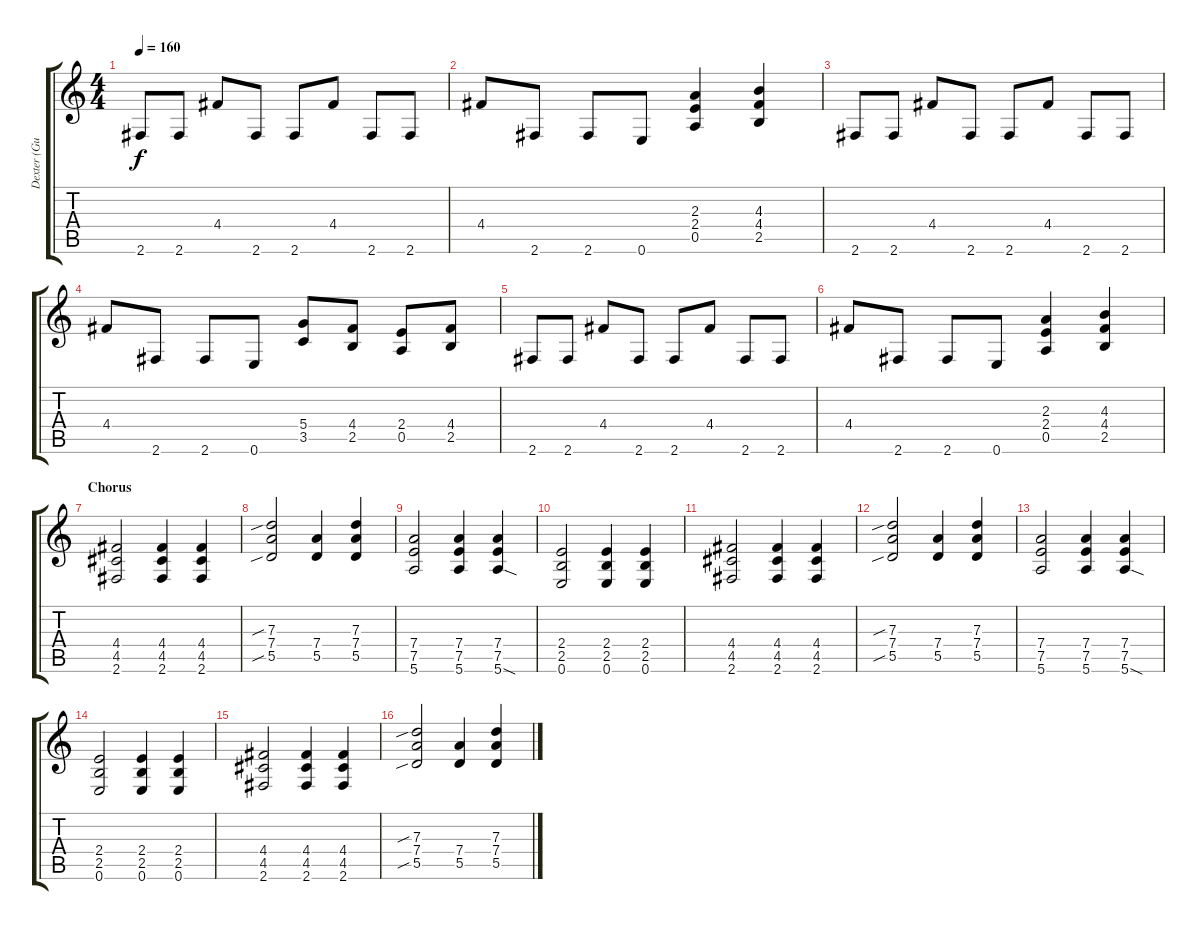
\track ("Dexter (Guit.)" "Dexter (Gu") {instrument distortionguitar}
\staff {score tabs}
\tuning (E4 B3 G3 D3 A2 E2) {hide}
\ts (4 4)
\tempo 160
\clef g2
\ks c
2.6.8{dy f} 2.6.8 4.4.8 2.6.8 2.6.8 4.4.8 2.6.8 2.6.8 |
4.4.8 2.6.8 2.6.8 0.6.8 (2.3 2.4 0.5).4 (4.3 4.4 2.5).4 |
\section ("" "")
2.6.8{volume 13} 2.6.8 4.4.8 2.6.8 2.6.8 4.4.8 2.6.8 2.6.8 |
4.4.8 2.6.8 2.6.8 0.6.8 (5.4 3.5).8 (4.4 2.5).8 (2.4 0.5).8 (4.4 2.5).8 |
2.6.8 2.6.8 4.4.8 2.6.8 2.6.8 4.4.8 2.6.8 2.6.8 |
4.4.8 2.6.8 2.6.8 0.6.8 (2.3 2.4 0.5).4 (4.3 4.4 2.5).4 |
\section ("" "Chorus")
(4.4 4.5 2.6).2{volume 12} (4.4 4.5 2.6).4 (4.4 4.5 2.6).4 |
(7.3{sib} 7.4 5.5{sib}).2 (7.4 5.5).4 (7.3 7.4 5.5).4 |
(7.4 7.5 5.6).2 (7.4 7.5 5.6).4 (7.4 7.5 5.6{sod}).4 |
(2.4 2.5 0.6).2 (2.4 2.5 0.6).4 (2.4 2.5 0.6).4 |
(4.4 4.5 2.6).2 (4.4 4.5 2.6).4 (4.4 4.5 2.6).4 |
(7.3{sib} 7.4 5.5{sib}).2 (7.4 5.5).4 (7.3 7.4 5.5).4 |
(7.4 7.5 5.6).2 (7.4 7.5 5.6).4 (7.4 7.5 5.6{sod}).4 |
(2.4 2.5 0.6).2 (2.4 2.5 0.6).4 (2.4 2.5 0.6).4 |
(4.4 4.5 2.6).2 (4.4 4.5 2.6).4 (4.4 4.5 2.6).4 |
(7.3{sib} 7.4 5.5{sib}).2 (7.4 5.5).4 (7.3 7.4 5.5).4
